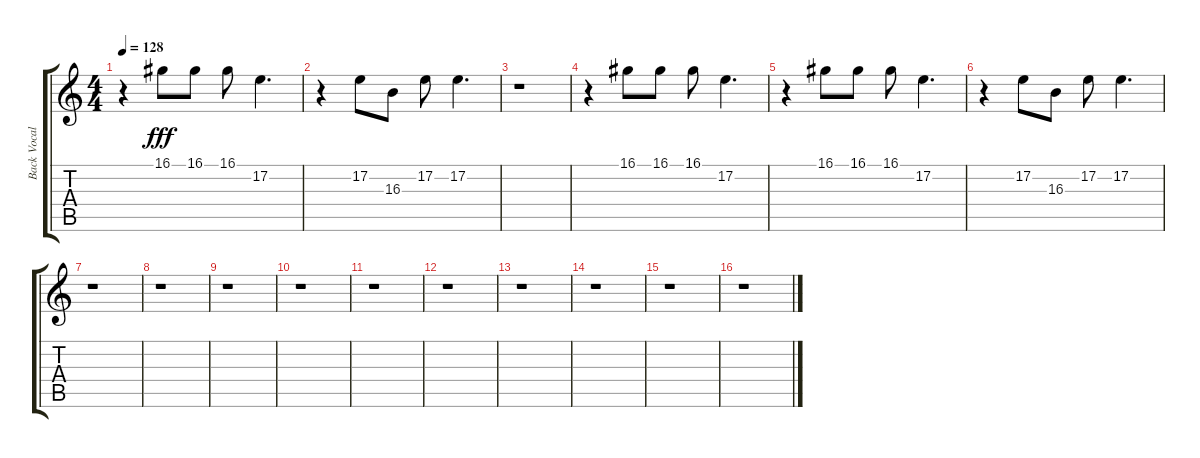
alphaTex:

\track ("Back Vocals" "Back Vocal") {instrument lead2sawtooth}
\staff {score tabs}
\tuning (E4 B3 G3 D3 A2 E2) {hide}
\ts (4 4)
\tempo 128
\clef g2
\ks c
r.4{dy fff} 16.1.8 16.1.8 16.1.8 17.2.4{d} |
r.4 17.2.8 16.3.8 17.2.8 17.2.4{d} |
r.1 |
r.4 16.1.8 16.1.8 16.1.8 17.2.4{d} |
r.4 16.1.8 16.1.8 16.1.8 17.2.4{d} |
r.4 17.2.8 16.3.8 17.2.8 17.2.4{d} |
r.1 |
r.1 |
r.1 |
r.1 |
r.1 |
r.1 |
r.1 |
r.1 |
r.1 |
r.1
